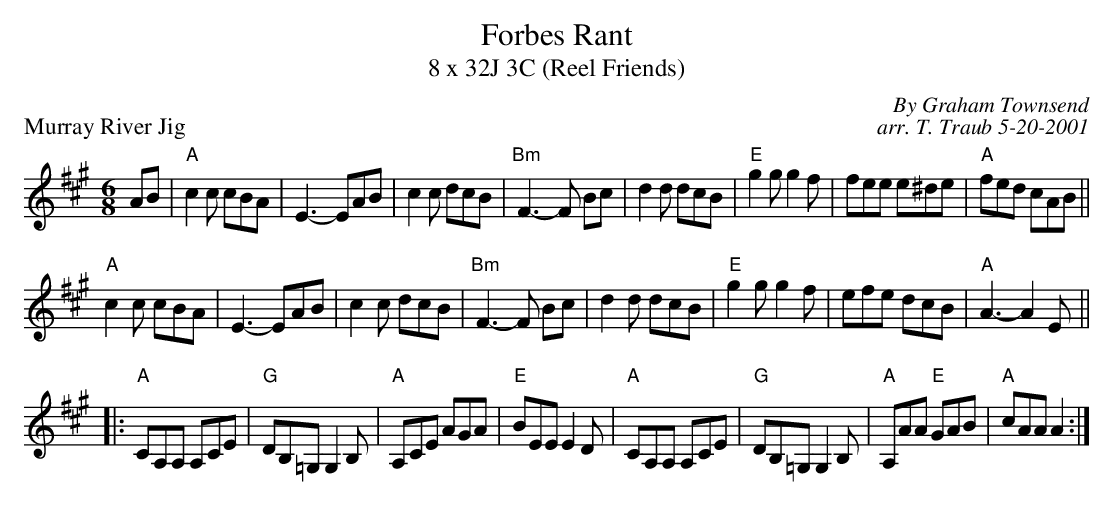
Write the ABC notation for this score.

X:1
T: Forbes Rant
T: 8 x 32J 3C (Reel Friends)
P: Murray River Jig
C: By Graham Townsend
C: arr. T. Traub 5-20-2001
M: 6/8
K: A
L: 1/8
AB|"A"c2 c cBA|E3-EAB|c2 c dcB|"Bm"F3-F Bc|d2 d dcB|"E"g2 g g2 f |fee e^de |"A"fed cAB||
"A"c2 c cBA|E3-EAB|c2 c dcB|"Bm"F3-F Bc|d2 d dcB|"E"g2 g g2 f |efe dcB |"A"A3-A2 E||
|: "A"CA,A, A,CE|"G"DB,=G, G,2 B,|"A"A,CE AGA|"E"BEE E2 D|"A"CA,A, A,CE|"G"DB,=G, G,2 B,|"A"A,AA "E"GAB|"A"cAA A2 :|
